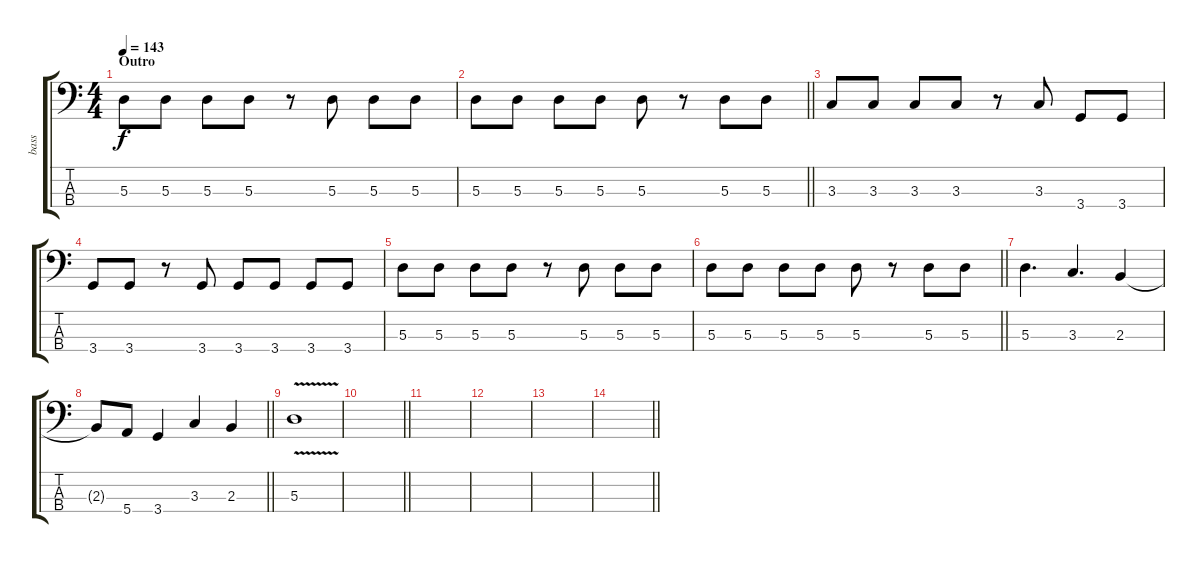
\track ("bass" "bass") {instrument electricbassfinger}
\staff {score tabs}
\tuning (G2 D2 A1 E1) {hide}
\ts (4 4)
\section ("" "Outro")
\tempo 143
\clef f4
\ks c
5.3.8{dy f} 5.3.8 5.3.8 5.3.8 r.8 5.3.8 5.3.8 5.3.8 |
\barLineRight lightlight
5.3.8 5.3.8 5.3.8 5.3.8 5.3.8 r.8 5.3.8 5.3.8 |
3.3.8 3.3.8 3.3.8 3.3.8 r.8 3.3.8 3.4.8 3.4.8 |
3.4.8 3.4.8 r.8 3.4.8 3.4.8 3.4.8 3.4.8 3.4.8 |
5.3.8 5.3.8 5.3.8 5.3.8 r.8 5.3.8 5.3.8 5.3.8 |
\barLineRight lightlight
5.3.8 5.3.8 5.3.8 5.3.8 5.3.8 r.8 5.3.8 5.3.8 |
5.3.4{d} 3.3.4{d} 2.3.4 |
\barLineRight lightlight
2.3{t}.8 5.4.8 3.4.4 3.3.4 2.3.4 |
5.3{v}.1 |
\barLineRight lightlight
|
|
|
|
\barLineRight lightlight
